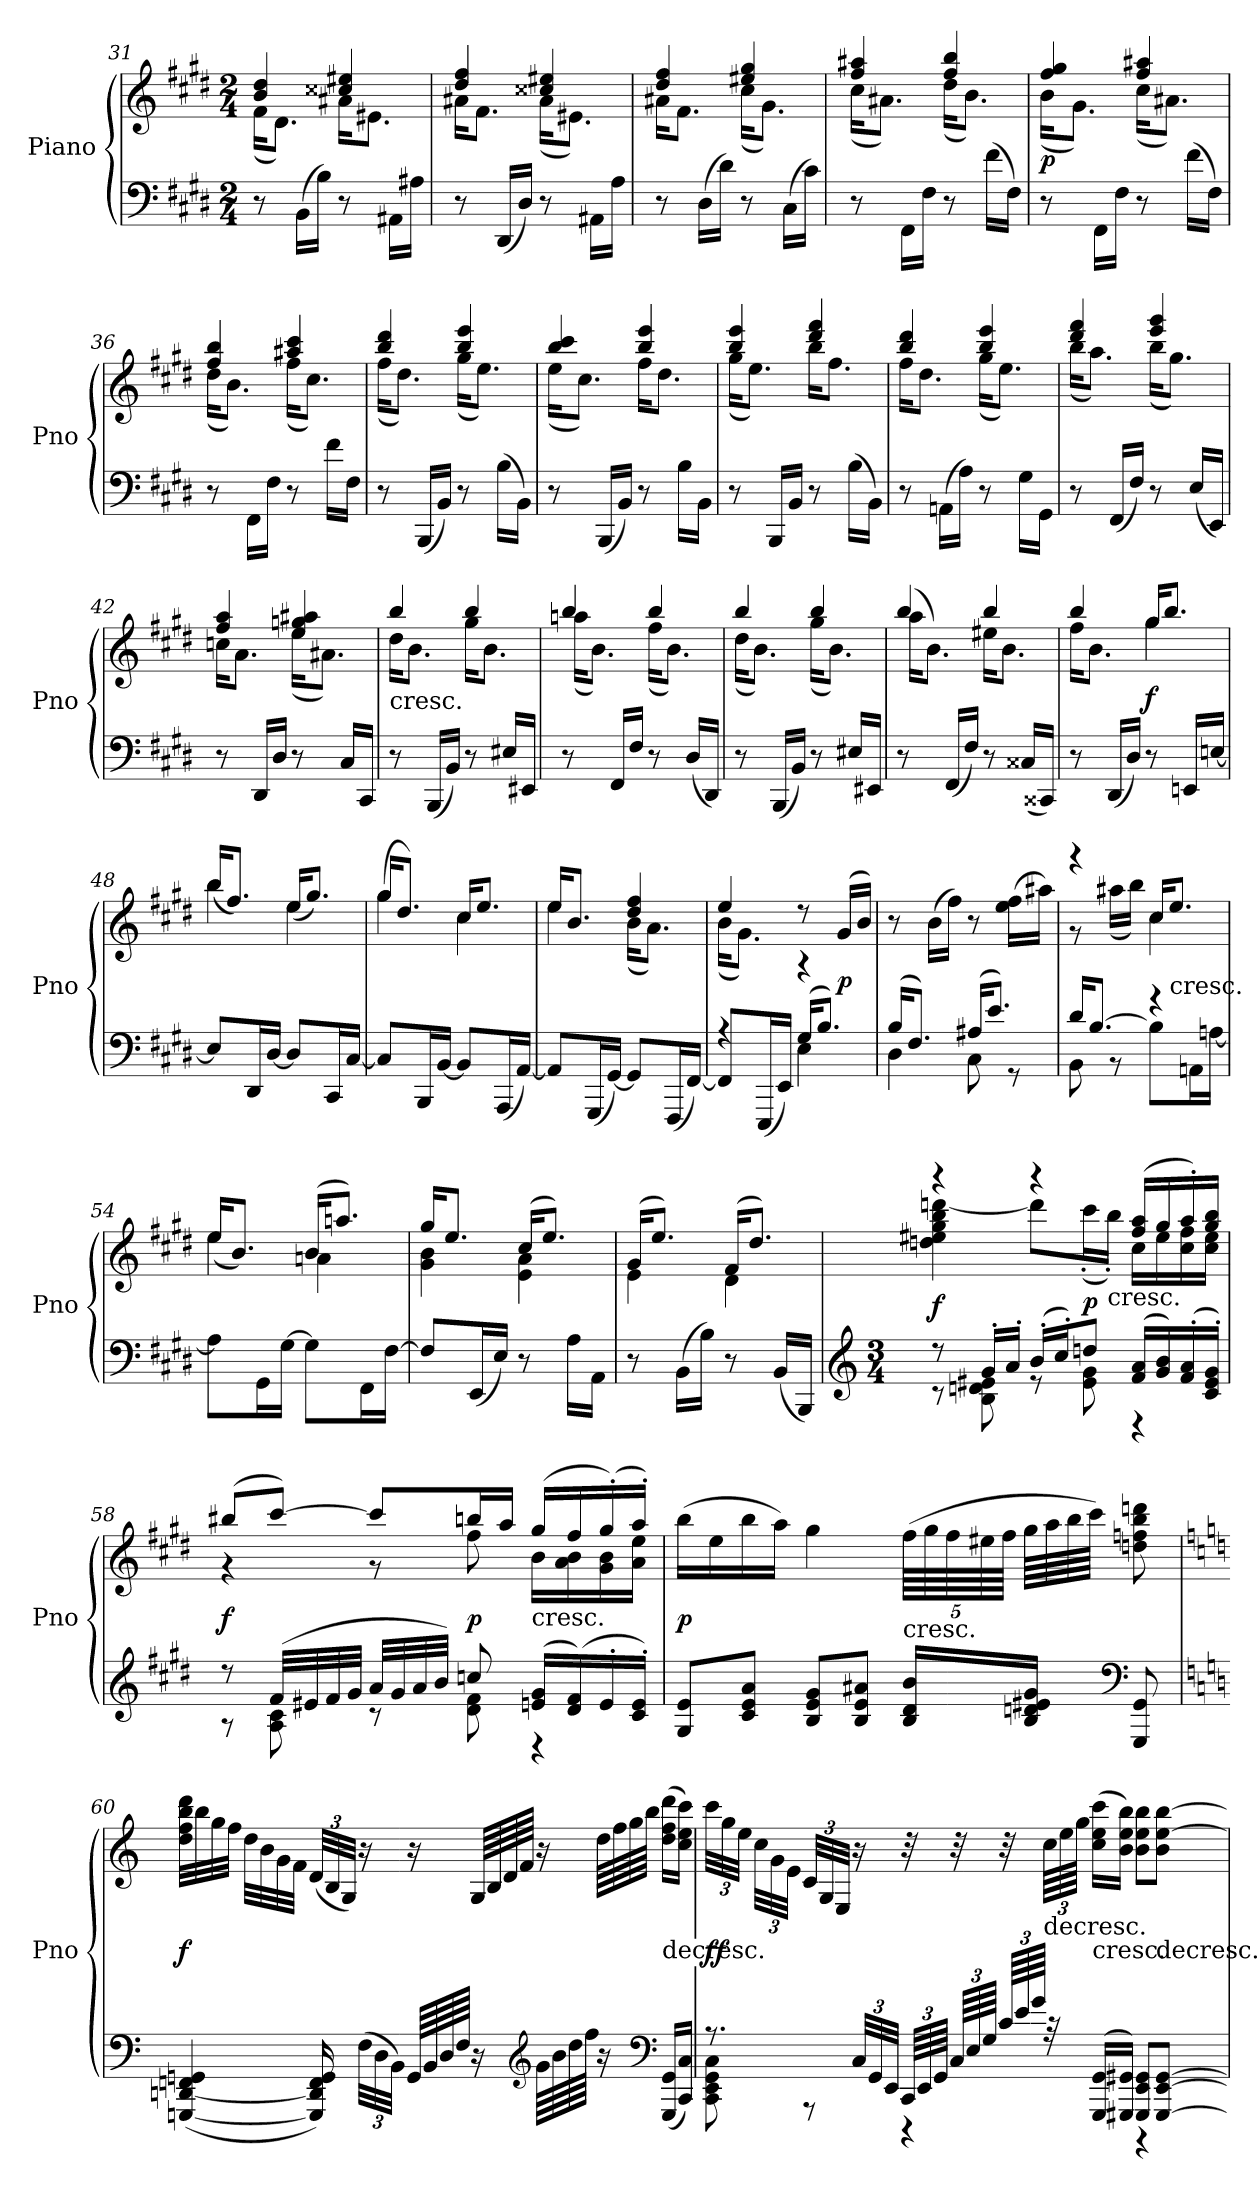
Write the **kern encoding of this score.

**kern	**kern	**dynam
*part1	*part1	*part1
*staff2	*staff1	*staff1/2
*I"Piano	*	*
*I'Pno	*	*
*clefF4	*clefG2	*
*k[f#c#g#d#]	*k[f#c#g#d#]	*
*E:	*E:	*
*M2/4	*M2/4	*
=31	=31	=31
*	*^	*
8r	4b/ 4dd#/	(16f#\KL	.
.	.	8.d#\J)	.
(16BB\LL	.	.	.
16B\JJ)	.	.	.
8r	4cc##X/ 4ee#X/	16a#X\KL	.
.	.	8.e#X\J	.
16AA#X\LL	.	.	.
16A#X\JJ	.	.	.
=32	=32	=32	=32
8r	4dd#/ 4ff#/	16a#X\KL	.
.	.	8.f#\J	.
(16DD#/LL	.	.	.
16D#/JJ)	.	.	.
8r	4cc##X/ 4ee#X/	(16a#\KL	.
.	.	8.e#X\J)	.
16AA#X\LL	.	.	.
16A\JJ	.	.	.
=33	=33	=33	=33
8r	4dd#/ 4ff#/	16a#X\KL	.
.	.	8.f#\J	.
(16D#\LL	.	.	.
16d#\JJ)	.	.	.
8r	4ee#X/ 4gg#/	(16cc#\KL	.
.	.	8.g#\J)	.
(16C#\LL	.	.	.
16c#\JJ)	.	.	.
=34	=34	=34	=34
8r	4ff#/ 4aa#X/	(16cc#\KL	.
.	.	8.a#X\J)	.
16FF#\LL	.	.	.
16F#\JJ	.	.	.
8r	4ff#/ 4bb/	(16dd#\KL	.
.	.	8.b\J)	.
(16f#\LL	.	.	.
16F#\JJ)	.	.	.
=35	=35	=35	=35
8r	4ff#/ 4gg#/	(16b\KL	p
.	.	8.g#\J)	.
16FF#\LL	.	.	.
16F#\JJ	.	.	.
8r	4ff#/ 4aa#X/	(16cc#\KL	.
.	.	8.a#X\J)	.
(16f#\LL	.	.	.
16F#\JJ)	.	.	.
=36	=36	=36	=36
8r	4ff#/ 4bb/	(16dd#\KL	.
.	.	8.b\J)	.
16FF#\LL	.	.	.
16F#\JJ	.	.	.
8r	4aa#X/ 4ccc#/	(16ff#\KL	.
.	.	8.cc#\J)	.
16f#\LL	.	.	.
16F#\JJ	.	.	.
=37	=37	=37	=37
8r	4bb/ 4ddd#/	(16ff#\KL	.
.	.	8.dd#\J)	.
(16BBB/LL	.	.	.
16BB/JJ)	.	.	.
8r	4bb/ 4eee/	(16gg#\KL	.
.	.	8.ee\J)	.
(16B\LL	.	.	.
16BB\JJ)	.	.	.
=38	=38	=38	=38
8r	4bb/ 4ccc#/	(16ee\KL	.
.	.	8.cc#\J)	.
(16BBB/LL	.	.	.
16BB/JJ)	.	.	.
8r	4bb/ 4eee/	16ff#\KL	.
.	.	8.dd#\J	.
16B\LL	.	.	.
16BB\JJ	.	.	.
=39	=39	=39	=39
8r	4bb/ 4eee/	(16gg#\KL	.
.	.	8.ee\J)	.
16BBB/LL	.	.	.
16BB/JJ	.	.	.
8r	4ddd#/ 4fff#/	16bb\KL	.
.	.	8.ff#\J	.
(16B\LL	.	.	.
16BB\JJ)	.	.	.
=40	=40	=40	=40
8r	4bb/ 4ddd#/	16ff#\KL	.
.	.	8.dd#\J	.
(16AAn\LL	.	.	.
16A\JJ)	.	.	.
8r	4bb/ 4eee/	(16gg#\KL	.
.	.	8.ee\J)	.
16G#\LL	.	.	.
16GG#\JJ	.	.	.
=41	=41	=41	=41
8r	4ddd#/ 4fff#/	(16bb\KL	.
.	.	8.aa\J)	.
(16FF#/LL	.	.	.
16F#/JJ)	.	.	.
8r	4eee/ 4ggg#/	(16bb\KL	.
.	.	8.gg#\J)	.
(16E/LL	.	.	.
16EE/JJ)	.	.	.
=42	=42	=42	=42
8r	4ff#/ 4aa/	16ccn\KL	.
.	.	8.a\J	.
16DD#/LL	.	.	.
16D#/JJ	.	.	.
8r	4ee/ 4ggn/ 4aa#X/	(16ee\KL	.
.	.	8.a#X\J)	.
16C#/LL	.	.	.
16CC#/JJ	.	.	.
=43	=43	=43	=43
!	!LO:TX:c:t=cresc.	!	!
8r	4bb/	16dd#\KL	.
.	.	8.b\J	.
(16BBB/LL	.	.	.
16BB/JJ)	.	.	.
8r	4bb/	16gg#\KL	.
.	.	8.b\J	.
16E#X/LL	.	.	.
16EE#X/JJ	.	.	.
=44	=44	=44	=44
8r	4bb/	(16aan\KL	.
.	.	8.b\J)	.
16FF#/LL	.	.	.
16F#/JJ	.	.	.
8r	4bb/	(16ff#\KL	.
.	.	8.b\J)	.
(16D#/LL	.	.	.
16DD#/JJ)	.	.	.
=45	=45	=45	=45
8r	4bb/	(16dd#\KL	.
.	.	8.b\J)	.
(16BBB/LL	.	.	.
16BB/JJ)	.	.	.
8r	4bb/	(16gg#\KL	.
.	.	8.b\J)	.
16E#X/LL	.	.	.
16EE#X/JJ	.	.	.
=46	=46	=46	=46
8r	(4bb/	16aa\KL	.
.	.	8.b\J)	.
(16FF#/LL	.	.	.
16F#/JJ)	.	.	.
8r	4bb/	16ee#X\KL	.
.	.	8.b\J	.
(16C##X/LL	.	.	.
16CC##X/JJ)	.	.	.
=47	=47	=47	=47
8r	4bb/	16ff#\KL	.
.	.	8.b\J	.
(16DD#/LL	.	.	.
16D#/JJ)	.	.	.
8r	16gg#/KL	4gg#\	f
.	8.bb/J	.	.
16EEn/LL	.	.	.
[16En/JJ	.	.	.
=48	=48	=48	=48
8E/L]	4bb\	(16bb/KL	.
.	.	8.ff#/J)	.
16DD#/L	.	.	.
[16D#/JJ	.	.	.
8D#/L]	4ee\	(16ee/KL	.
.	.	8.gg#/J)	.
16CC#/L	.	.	.
[16C#/JJ	.	.	.
=49	=49	=49	=49
8C#/L]	(4gg#\	16gg#/KL	.
.	.	8.dd#/J)	.
16BBB/L	.	.	.
[16BB/JJ	.	.	.
8BB/L]	4cc#\	16cc#/KL	.
.	.	8.ee/J	.
(16AAA/L	.	.	.
[16AA/JJ)	.	.	.
=50	=50	=50	=50
8AA/L]	16ee/KL	4ee\	.
.	8.b/J	.	.
(16GGG#/L	.	.	.
[16GG#/JJ)	.	.	.
8GG#/L]	4dd#/ 4ff#/	(16b\KL	.
.	.	8.a\J)	.
(16FFF#/L	.	.	.
[16FF#/JJ)	.	.	.
=51	=51	=51	=51
*^	*	*	*
4r	8FF#/L]	4ee/	(16b\KL	.
.	.	.	8.g#\J)	.
.	(16EEE/L	.	.	.
.	16EE/JJ)	.	.	.
(16G#/KL	4E\	8r	4r	.
8.B/J)	.	.	.	.
.	.	(16g#/LL	.	p
.	.	16b/JJ)	.	.
*	*	*v	*v	*
=52	=52	=52	=52
(16B/KL	4D#\	8r	.
8.F#/J)	.	.	.
.	.	(16b\LL	.
.	.	16ff#\JJ)	.
(16A#X/KL	8C#\	8r	.
8.e/J)	.	.	.
.	8r	(16ee\ 16ff#\LL	.
.	.	16aa#X\JJ)	.
=53	=53	=53	=53
*	*	*^	*
16d#/KL	8BB\	4r	8r	.
[8.B/J	.	.	.	.
.	8r	.	(16aa#X\LL	.
.	.	.	16bb\JJ)	.
4r	8B\L]	16cc#/KL	4cc#\	.
!	!	!LO:TX:c:t=cresc.	!	!
.	.	8.ee/J	.	.
.	16AAn\L	.	.	.
.	[16An\JJ	.	.	.
*v	*v	*	*	*
=54	=54	=54	=54
8A\L]	16ee/KL	(4ee\	.
.	8.b/J)	.	.
16GG#\L	.	.	.
[16G#\JJ	.	.	.
8G#\L]	(16b/KL	4an\	.
.	8.aan/J)	.	.
16FF#\L	.	.	.
[16F#\JJ	.	.	.
=55	=55	=55	=55
8F#/L]	16gg#/KL	4g#\ 4b\	.
.	8.ee/J	.	.
(16EE/L	.	.	.
16E/JJ)	.	.	.
8r	(16cc#/KL	4e\ 4a\	.
.	8.ee/J)	.	.
16A\LL	.	.	.
16AA\JJ	.	.	.
=56	=56	=56	=56
8r	(16g#/KL	4e\	.
.	8.ee/J)	.	.
(16BB\LL	.	.	.
16B\JJ)	.	.	.
8r	(16f#/KL	4d#\	.
.	8.dd#/J)	.	.
(16BB/LL	.	.	.
16BBB/JJ)	.	.	.
=57	=57	=57	=57
*clefG2	*	*	*
*M3/4	*	*	*
*	*MM50	*	*
*^	*	*	*
8r	8r	4r	4ddn\ 4ee#X\ 4gg#\ 4bb\ [4dddn\	f
16g#'/LL	8B\ 8dn\ 8e#X\	.	.	.
16a'/JJ	.	.	.	.
(16b'/LL	8r	4r	8ddd\L]	.
16cc#'/J)	.	.	.	.
8ddn/J	8e#\ 8g#\	.	(16ccc#'\L	p
!	!	!	!LO:TX:c:t=cresc.	!
.	.	.	16bb'\JJ)	.
(16f#/ 16a/LL	4r	(16ff#/ 16aa/LL	16cc#\LL	.
16g#/ 16b/)	.	16gg#/	16ee#\	.
(16f#'/ 16a'/	.	16aa'/)	16cc#\ 16ff#\	.
16c#'/ 16e#'/ 16g#'/JJ)	.	16gg#/ 16bb/JJ	16cc#\ 16ee#\JJ	.
=58	=58	=58	=58	=58
8r	8r	(8bb#X/L	4r	f
(32f#/LLL	8A\ 8c#\	[8ccc#/J)	.	.
32e#X/	.	.	.	.
32f#/	.	.	.	.
32g#/JJJ	.	.	.	.
32a/LLL	8r	8ccc#/L]	8r	.
32g#/	.	.	.	.
32a/	.	.	.	.
32b/JJJ)	.	.	.	.
8ccn/	8d#\ 8f#\	16bbn/L	8ff#\	p
.	.	16aa/JJ	.	.
!	!	!LO:TX:c:t=cresc.	!	!
(16en/ 16g#/LL	4r	(16gg#/LL	16b\LL	.
(16d#/ 16f#/)	.	16ff#/	16a\ 16b\	.
16e'/	.	(16gg#'/)	16g#\ 16b\	.
16c#'/ 16e'/JJ)	.	16aa'/JJ)	16a\ 16ee\JJ	.
*v	*v	*	*	*
*	*v	*v	*
=59	=59	=59
8G#/ 8e/L	(16bb\LL	p
.	16ee\	.
8c#/ 8e/ 8a/J	16bb\	.
.	16aa\JJ)	.
8B/ 8e/ 8g#/L	4gg#\	.
8B/ 8e/ 8a#X/J	.	.
!	!LO:TX:c:t=cresc.	!
16B/ 16d#/ 16b/LL	(80ff#\LLLL	.
.	80gg#\	.
.	80ff#\	.
.	80ee#X\	.
.	80ff#\JJJJ	.
16B/ 16dn/ 16e#X/ 16g#/JJ	64gg#\LLLL	.
.	64aa\	.
.	64bb\	.
.	64ccc#\JJJJ)	.
*clefF4	*	*
8GGG#/ 8GG#/	8ddn\ 8ffn\ 8bb\ 8dddn\	.
=60	=60	=60
*k[]	*k[]	*
([4GGGn/ [4DDn/ 4FFn/ 4GGn/	32dd\ 32ff\ 32bb\ 32ddd\LLL	f
.	32bb\	.
.	32gg\	.
.	32ff\JJJ	.
.	32dd\LLL	.
.	32b\	.
.	32g\	.
.	32f\JJJ	.
16GGG]/ 16DD]/ 16FF/ 16GG/)	(48d/LLL	.
.	48B/	.
.	48G/JJJ)	.
(48F\LLL	16r	.
48D\	.	.
48BB\JJJ)	.	.
64GG/LLLL	16r	.
64BB/	.	.
64D/	.	.
64F/JJJJ	.	.
16r	64G/LLLL	.
.	64B/	.
.	64d/	.
.	64f/JJJJ	.
*clefG2	*	*
64g\LLLL	16r	.
64b\	.	.
64dd\	.	.
64ff\JJJJ	.	.
16r	64dd\LLLL	.
.	64ff\	.
.	64gg\	.
.	64bb\JJJJ	.
*clefF4	*	*
!	!LO:TX:c:t=decresc.	!
(16GGG/ 16GG/LL	(16dd\ 16ff\ 16ddd\LL	.
16CC/ 16C/JJ)	16cc\ 16ee\ 16ccc\JJ)	.
=61	=61	=61
*^	*	*
8.r	8CC\ 8EE\ 8GG\ 8C\	48ccc\LLL	ff
.	.	48gg\	.
.	.	48ee\JJJ	.
.	.	48cc\LLL	.
.	.	48g\	.
.	.	48e\JJJ	.
.	8r	48c/LLL	.
.	.	48G/	.
.	.	48E/JJJ	.
48C/LLL	.	16r	.
48GG/	.	.	.
48EE/JJJ	.	.	.
96CC/LLLL	4r	32r	.
96EE/	.	.	.
96GG/JJJJ	.	.	.
96C/LLLL	.	32r	.
96E/	.	.	.
96G/JJJJ	.	.	.
96c/LLLL	.	32r	.
96e/	.	.	.
96g/JJJJ	.	.	.
!	!	!LO:TX:c:t=decresc.	!
32r	.	96cc\LLLL	.
.	.	96ee\	.
.	.	96gg\JJJJ	.
!	!	!LO:TX:c:t=cresc.	!
(16GGG/ 16GG/LL	.	(16cc\ 16ee\ 16ccc\LL	.
16GGG#X/ 16GG#X/JJ)	.	16b\ 16ee\ 16bb\JJ)	.
8GGG#/ 8EE/ 8GG#/L	4r	8b\ 8ee\ 8bb\L	.
!	!	!LO:TX:c:t=decresc.	!
[8GGG#/ [8EE/ [8GG#/J	.	8b\ [8ee\ [8bb\J	.
*v	*v	*	*
=	=	=
*-	*-	*-
